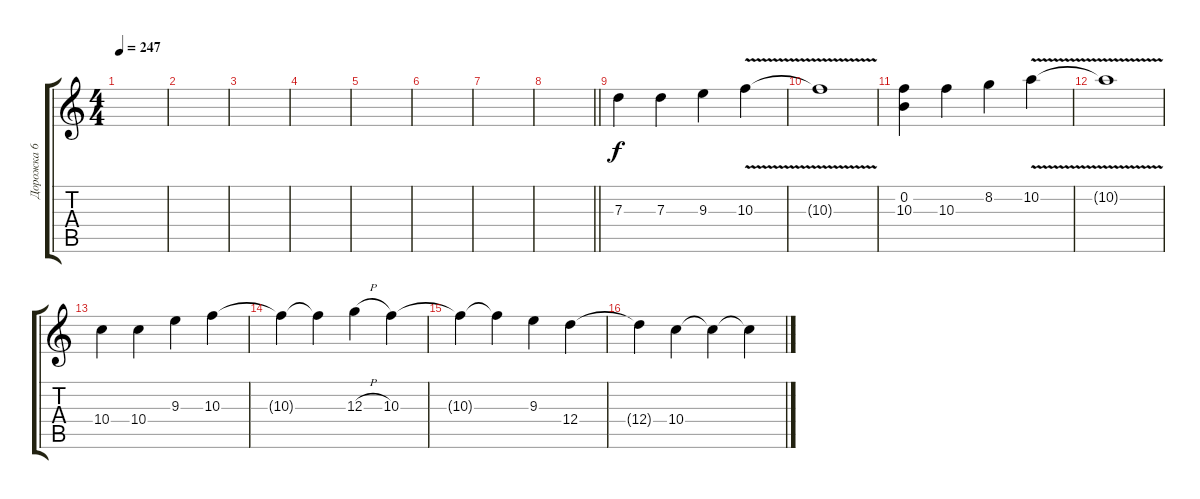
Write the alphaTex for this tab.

\track ("Дорожка 6" "Дорожка 6") {instrument distortionguitar}
\staff {score tabs}
\tuning (E4 B3 G3 D3 A2 E2) {hide}
\ts (4 4)
\tempo 247
\clef g2
\ks c
|
|
|
|
|
|
|
\barLineRight lightlight
|
7.3.4 7.3.4 9.3.4 10.3{v}.4 |
10.3{t}.1 |
(0.2 10.3).4 10.3.4 8.2.4 10.2{v}.4 |
10.2{t}.1 |
10.4.4 10.4.4 9.3.4 10.3.4 |
10.3{t}.4 10.3{t}.4 12.3{h}.4 10.3.4 |
10.3{t}.4 10.3{t}.4 9.3.4 12.4.4 |
12.4{t}.4 10.4.4 10.4{t}.4 10.4{t}.4
